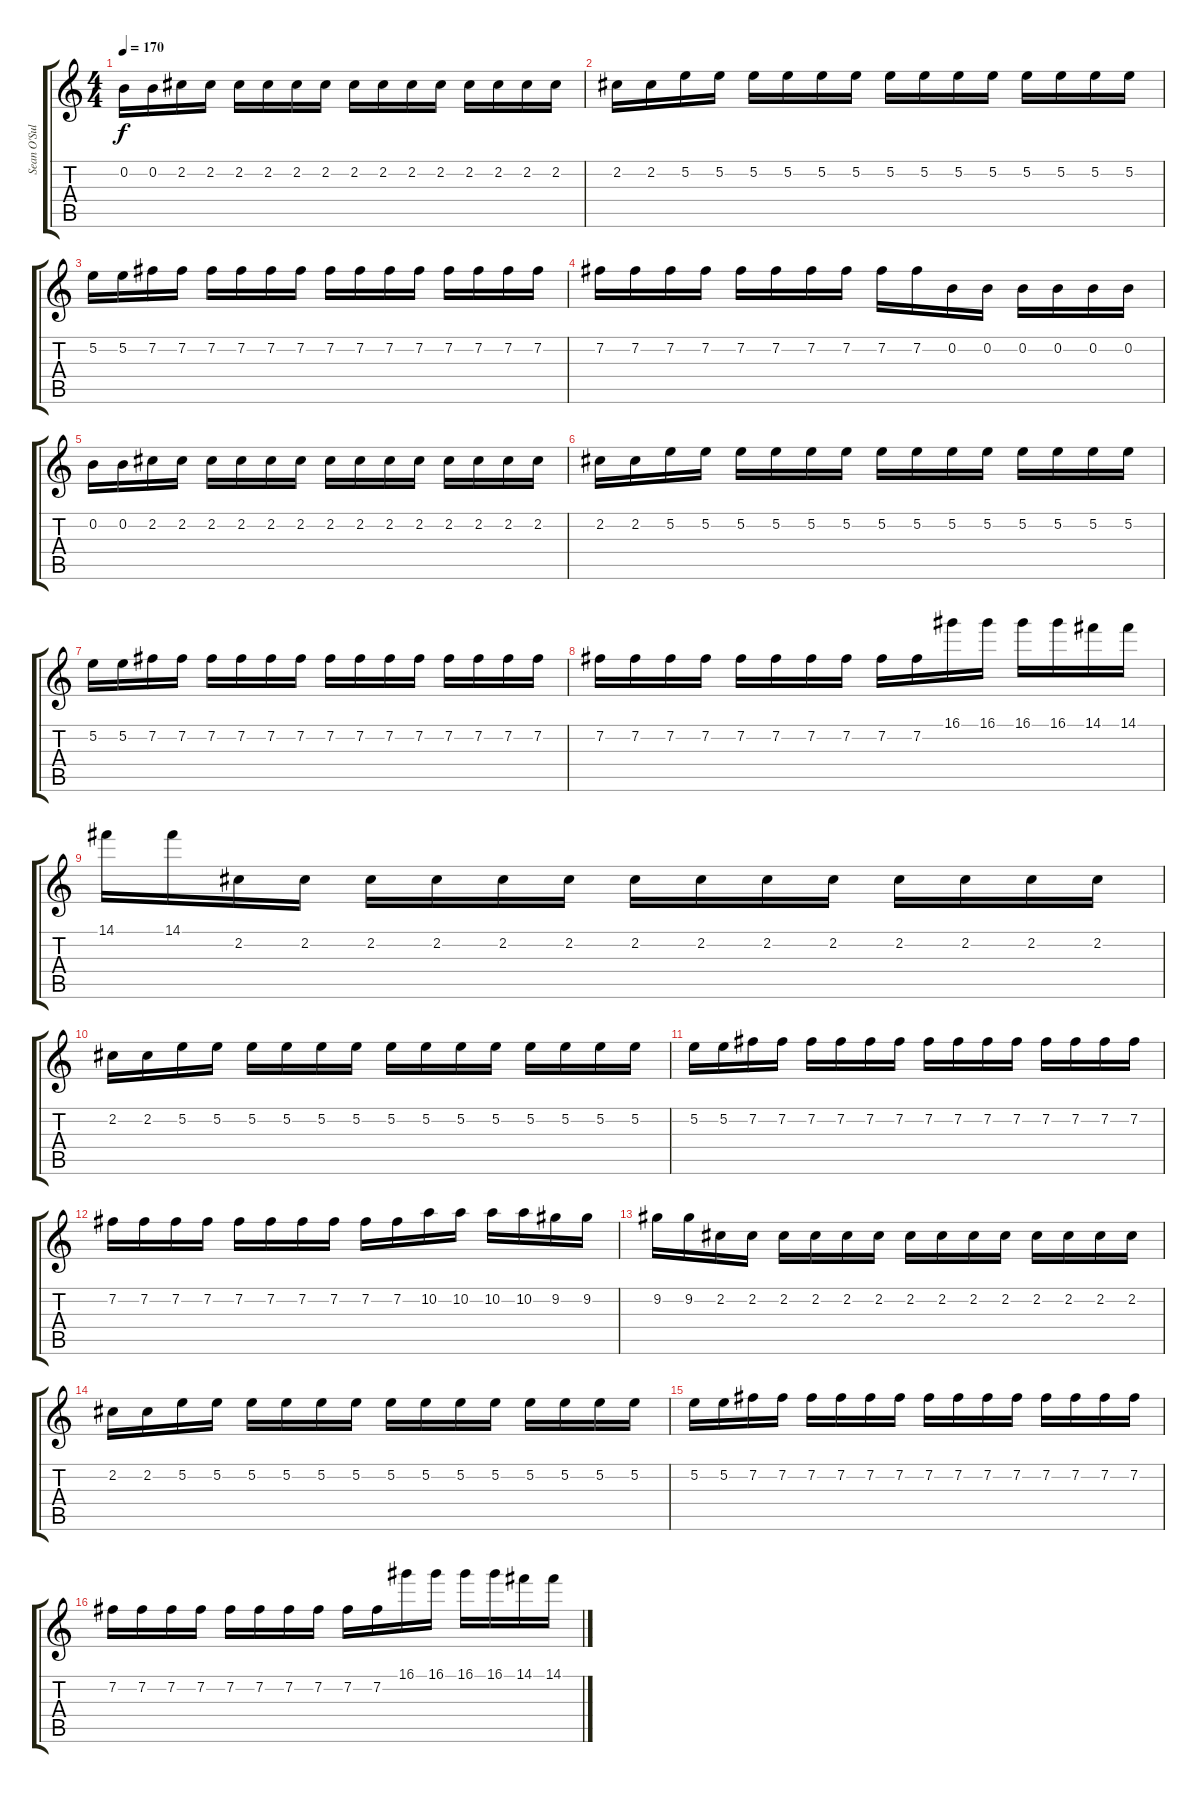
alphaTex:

\track ("Sean O'Sullivan" "Sean O'Sul") {instrument distortionguitar}
\staff {score tabs}
\tuning (E4 B3 G3 D3 A2 D2) {hide}
\ts (4 4)
\tempo 170
\clef g2
\ks c
0.2.16{dy f} 0.2.16 2.2.16 2.2.16 2.2.16 2.2.16 2.2.16 2.2.16 2.2.16 2.2.16 2.2.16 2.2.16 2.2.16 2.2.16 2.2.16 2.2.16 |
2.2.16 2.2.16 5.2.16 5.2.16 5.2.16 5.2.16 5.2.16 5.2.16 5.2.16 5.2.16 5.2.16 5.2.16 5.2.16 5.2.16 5.2.16 5.2.16 |
5.2.16 5.2.16 7.2.16 7.2.16 7.2.16 7.2.16 7.2.16 7.2.16 7.2.16 7.2.16 7.2.16 7.2.16 7.2.16 7.2.16 7.2.16 7.2.16 |
7.2.16 7.2.16 7.2.16 7.2.16 7.2.16 7.2.16 7.2.16 7.2.16 7.2.16 7.2.16 0.2.16 0.2.16 0.2.16 0.2.16 0.2.16 0.2.16 |
0.2.16 0.2.16 2.2.16 2.2.16 2.2.16 2.2.16 2.2.16 2.2.16 2.2.16 2.2.16 2.2.16 2.2.16 2.2.16 2.2.16 2.2.16 2.2.16 |
2.2.16 2.2.16 5.2.16 5.2.16 5.2.16 5.2.16 5.2.16 5.2.16 5.2.16 5.2.16 5.2.16 5.2.16 5.2.16 5.2.16 5.2.16 5.2.16 |
5.2.16 5.2.16 7.2.16 7.2.16 7.2.16 7.2.16 7.2.16 7.2.16 7.2.16 7.2.16 7.2.16 7.2.16 7.2.16 7.2.16 7.2.16 7.2.16 |
7.2.16 7.2.16 7.2.16 7.2.16 7.2.16 7.2.16 7.2.16 7.2.16 7.2.16 7.2.16 16.1.16 16.1.16 16.1.16 16.1.16 14.1.16 14.1.16 |
14.1.16 14.1.16 2.2.16 2.2.16 2.2.16 2.2.16 2.2.16 2.2.16 2.2.16 2.2.16 2.2.16 2.2.16 2.2.16 2.2.16 2.2.16 2.2.16 |
2.2.16 2.2.16 5.2.16 5.2.16 5.2.16 5.2.16 5.2.16 5.2.16 5.2.16 5.2.16 5.2.16 5.2.16 5.2.16 5.2.16 5.2.16 5.2.16 |
5.2.16 5.2.16 7.2.16 7.2.16 7.2.16 7.2.16 7.2.16 7.2.16 7.2.16 7.2.16 7.2.16 7.2.16 7.2.16 7.2.16 7.2.16 7.2.16 |
7.2.16 7.2.16 7.2.16 7.2.16 7.2.16 7.2.16 7.2.16 7.2.16 7.2.16 7.2.16 10.2.16 10.2.16 10.2.16 10.2.16 9.2.16 9.2.16 |
9.2.16 9.2.16 2.2.16 2.2.16 2.2.16 2.2.16 2.2.16 2.2.16 2.2.16 2.2.16 2.2.16 2.2.16 2.2.16 2.2.16 2.2.16 2.2.16 |
2.2.16 2.2.16 5.2.16 5.2.16 5.2.16 5.2.16 5.2.16 5.2.16 5.2.16 5.2.16 5.2.16 5.2.16 5.2.16 5.2.16 5.2.16 5.2.16 |
5.2.16 5.2.16 7.2.16 7.2.16 7.2.16 7.2.16 7.2.16 7.2.16 7.2.16 7.2.16 7.2.16 7.2.16 7.2.16 7.2.16 7.2.16 7.2.16 |
7.2.16 7.2.16 7.2.16 7.2.16 7.2.16 7.2.16 7.2.16 7.2.16 7.2.16 7.2.16 16.1.16 16.1.16 16.1.16 16.1.16 14.1.16 14.1.16
